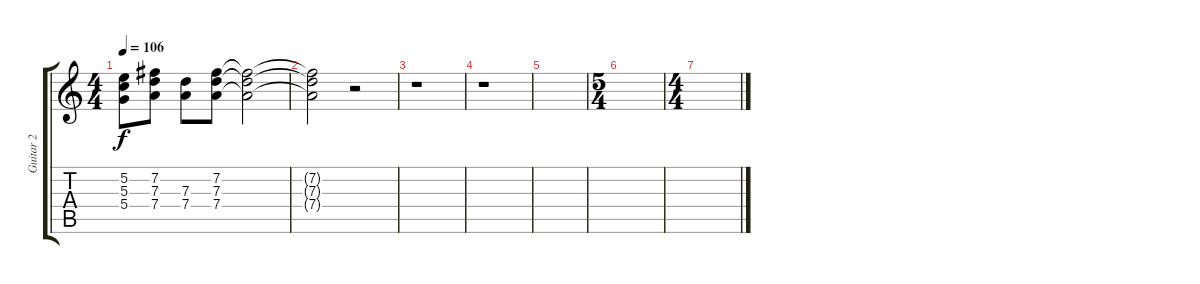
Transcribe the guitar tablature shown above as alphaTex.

\track ("Guitar 2" "Guitar 2") {instrument distortionguitar}
\staff {score tabs}
\tuning (D4 B3 G3 D3 A2 D2) {hide}
\ts (4 4)
\tempo 106
\clef g2
\ks c
(5.2 5.3 5.4).8{dy f} (7.2 7.3 7.4).8 (7.3 7.4).8 (7.2 7.3 7.4).8 (7.2{t} 7.3{t} 7.4{t}).2 |
(7.2{t} 7.3{t} 7.4{t}).2 r.2 |
r.1 |
r.1 |
|
\ts (5 4)
|
\ts (4 4)
